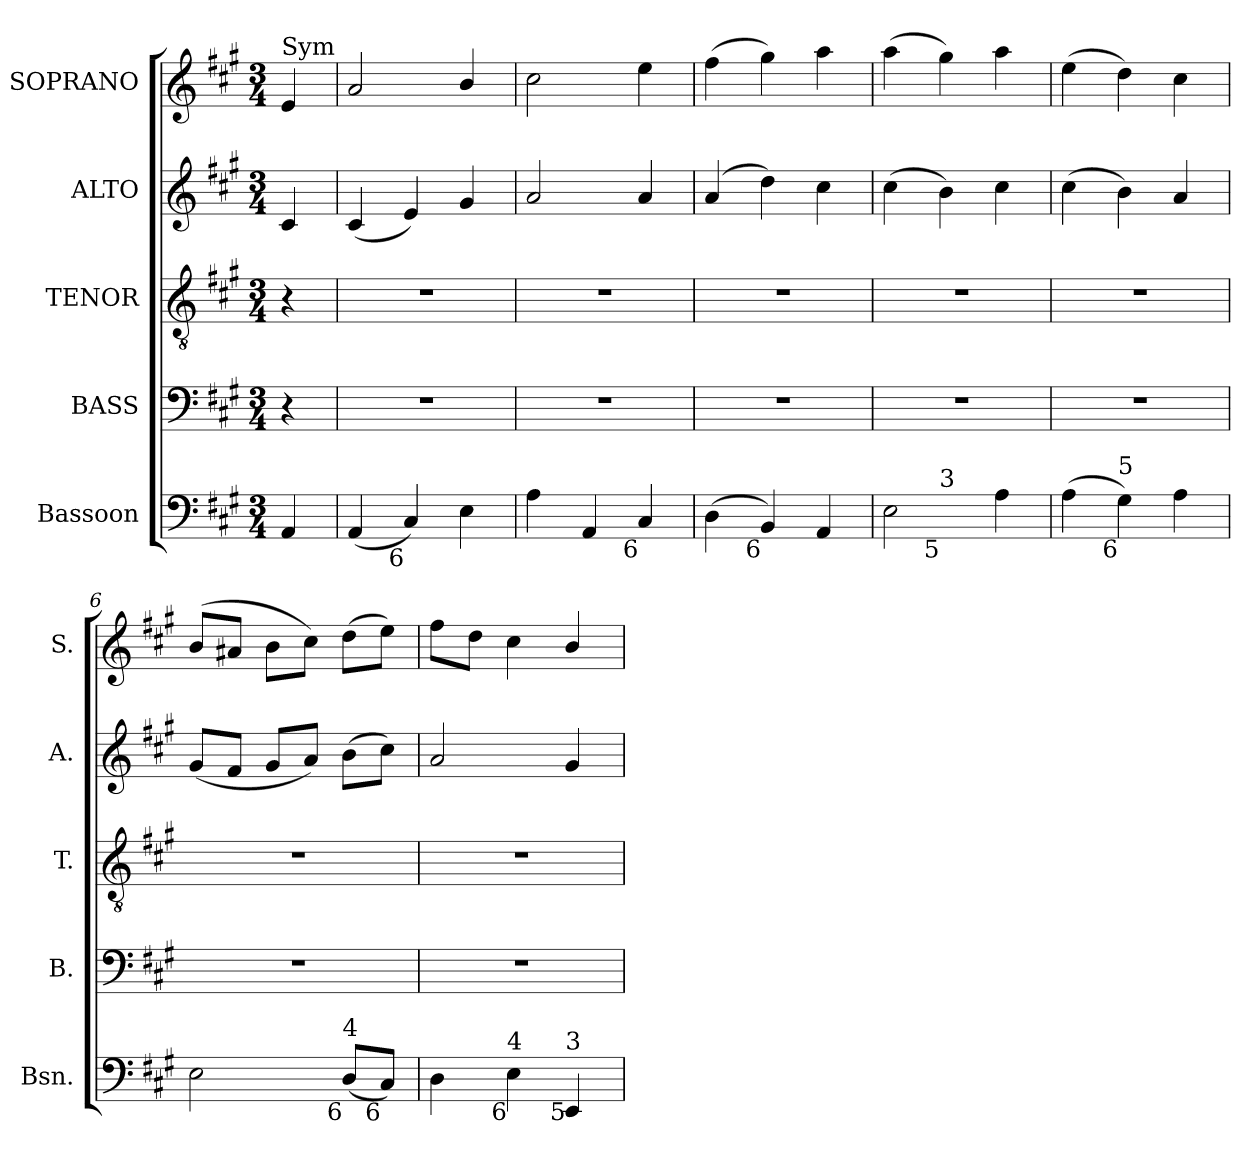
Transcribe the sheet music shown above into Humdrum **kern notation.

**kern	**kern	**kern	**kern	**kern
*part5	*part4	*part3	*part2	*part1
*staff5	*staff4	*staff3	*staff2	*staff1
*I"Bassoon	*I"BASS	*I"TENOR	*I"ALTO	*I"SOPRANO
*I'Bsn.	*I'B.	*I'T.	*I'A.	*I'S.
!!LO:PB:g=z
*clefF4	*clefF4	*clefGv2	*clefG2	*clefG2
*	*	*ITrd7c12	*	*
*k[f#c#g#]	*k[f#c#g#]	*k[f#c#g#]	*k[f#c#g#]	*k[f#c#g#]
*A:	*A:	*A:	*A:	*A:
*M3/4	*M3/4	*M3/4	*M3/4	*M3/4
=	=	=	=	=
!	!	!	!	!LO:TX:a:t=Sym
4AAi/	4r	4r	4c#i/	4ei/
=1	=1	=1	=1	=1
!	!LO:N:vis=1	!LO:N:vis=1	!	!
(4AAi/	2.r	2.r	(4c#i/	2ai/
!LO:TX:b:rj:t=6	!	!	!	!
4C#i/)	.	.	4ei/)	.
4Ei\	.	.	4g#i/	4bi/
=2	=2	=2	=2	=2
!	!LO:N:vis=1	!LO:N:vis=1	!	!
4Ai\	2.r	2.r	2ai/	2cc#i\
4AAi/	.	.	.	.
!LO:TX:b:rj:t=6	!	!	!	!
4C#i/	.	.	4ai/	4eei\
=3	=3	=3	=3	=3
!	!LO:N:vis=1	!LO:N:vis=1	!	!
(4Di\	2.r	2.r	(4ai/	(4ff#i\
!LO:TX:b:rj:t=6	!	!	!	!
4BBi/)	.	.	4ddi\)	4gg#i\)
4AAi/	.	.	4cc#i\	4aai\
=4	=4	=4	=4	=4
!LO:TX:b:rj:t=6	!	!	!	!
!LO:TX:t=4	!	!	!	!
!	!LO:N:vis=1	!LO:N:vis=1	!	!
*^	*	*	*	*
2Ei\	4ryy	2.r	2.r	(4cc#i\	(4aai\
!	!LO:TX:b:rj:t=5	!	!	!	!
!	!LO:TX:t=3	!	!	!	!
.	2ryy	.	.	4bi\)	4gg#i\)
4Ai\	.	.	.	4cc#i\	4aai\
=5	=5	=5	=5	=5	=5
!	!	!LO:N:vis=1	!LO:N:vis=1	!	!
*v	*v	*	*	*	*
(4Ai\	2.r	2.r	(4cc#i\	(4eei\
!LO:TX:b:rj:t=6	!	!	!	!
!LO:TX:t=5	!	!	!	!
4G#i\)	.	.	4bi\)	4ddi\)
4Ai\	.	.	4ai/	4cc#i\
=6	=6	=6	=6	=6
!	!LO:N:vis=1	!LO:N:vis=1	!	!
2Ei\	2.r	2.r	(8g#i/L	(8bi/L
.	.	.	8f#i/J	8a#Xi/J
.	.	.	8g#i/L	8bi\L
.	.	.	8ai/J)	8cc#i\J)
!LO:TX:b:rj:t=6	!	!	!	!
!LO:TX:t=4	!	!	!	!
(8Di/L	.	.	(8bi\L	(8ddi\L
!LO:TX:b:rj:t=6	!	!	!	!
8C#i/J)	.	.	8cc#i\J)	8eei\J)
=7	=7	=7	=7	=7
!	!LO:N:vis=1	!LO:N:vis=1	!	!
4Di\	2.r	2.r	2ai/	8ff#i\L
.	.	.	.	8ddi\J
!LO:TX:b:rj:t=6	!	!	!	!
!LO:TX:t=4	!	!	!	!
4Ei\	.	.	.	4cc#i\
!LO:TX:b:rj:t=5	!	!	!	!
!LO:TX:t=3	!	!	!	!
4EEi/	.	.	4g#i/	4bi/
=	=	=	=	=
*-	*-	*-	*-	*-
